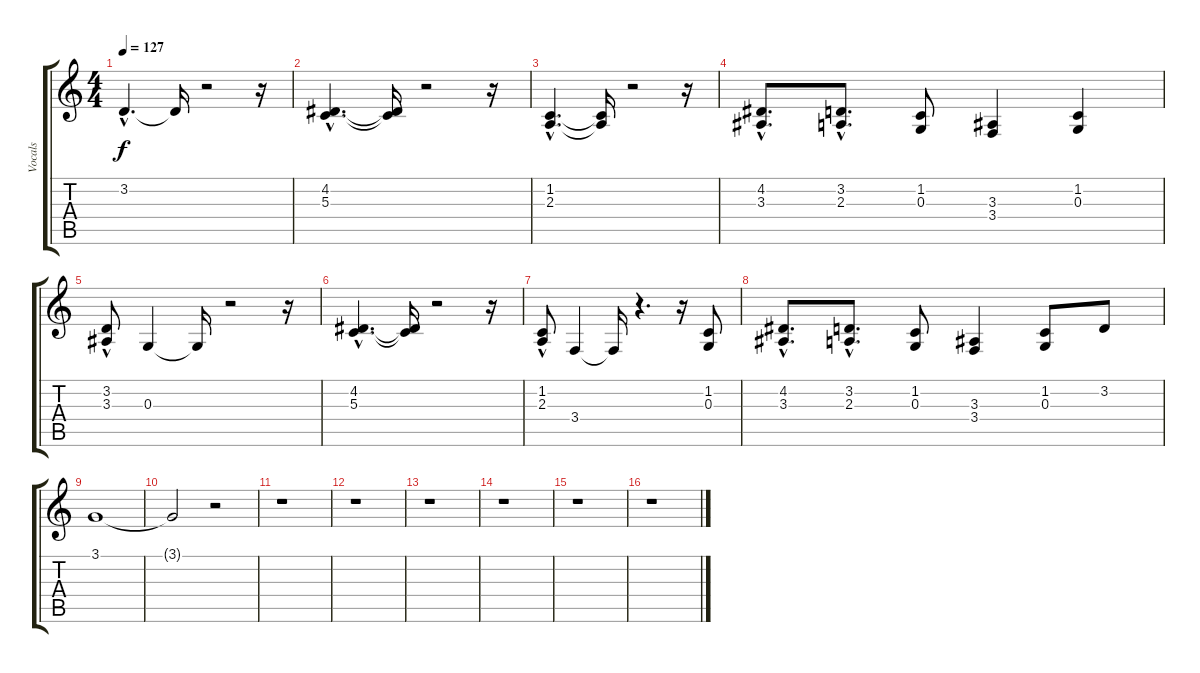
\track ("Vocals" "Vocals") {instrument oboe}
\staff {score tabs}
\tuning (E4 B3 G3 D3 A2 E2) {hide}
\ts (4 4)
\tempo 127
\clef g2
\ks c
3.2{hac}.4{d dy f} 3.2{t}.16 r.2 r.16 |
(4.2{hac} 5.3{hac}).4{d} (4.2{t} 5.3{t}).16 r.2 r.16 |
(1.2{hac} 2.3{hac}).4{d} (1.2{t} 2.3{t}).16 r.2 r.16 |
(4.2{hac} 3.3{hac}).8{d} (3.2{hac} 2.3{hac}).8{d} (1.2 0.3).8 (3.3 3.4).4 (1.2 0.3).4 |
(3.2{hac} 3.3).8 0.3.4 0.3{t}.16 r.2 r.16 |
(4.2{hac} 5.3{hac}).4{d} (4.2{t} 5.3{t}).16 r.2 r.16 |
(1.2{hac} 2.3).8 3.4.4 3.4{t}.16 r.4{d} r.16 (1.2 0.3).8 |
(4.2{hac} 3.3{hac}).8{d} (3.2{hac} 2.3{hac}).8{d} (1.2 0.3).8 (3.3 3.4).4 (1.2 0.3).8 3.2.8 |
3.1.1 |
3.1{t}.2 r.2 |
r.1 |
r.1 |
r.1 |
r.1 |
r.1 |
r.1
